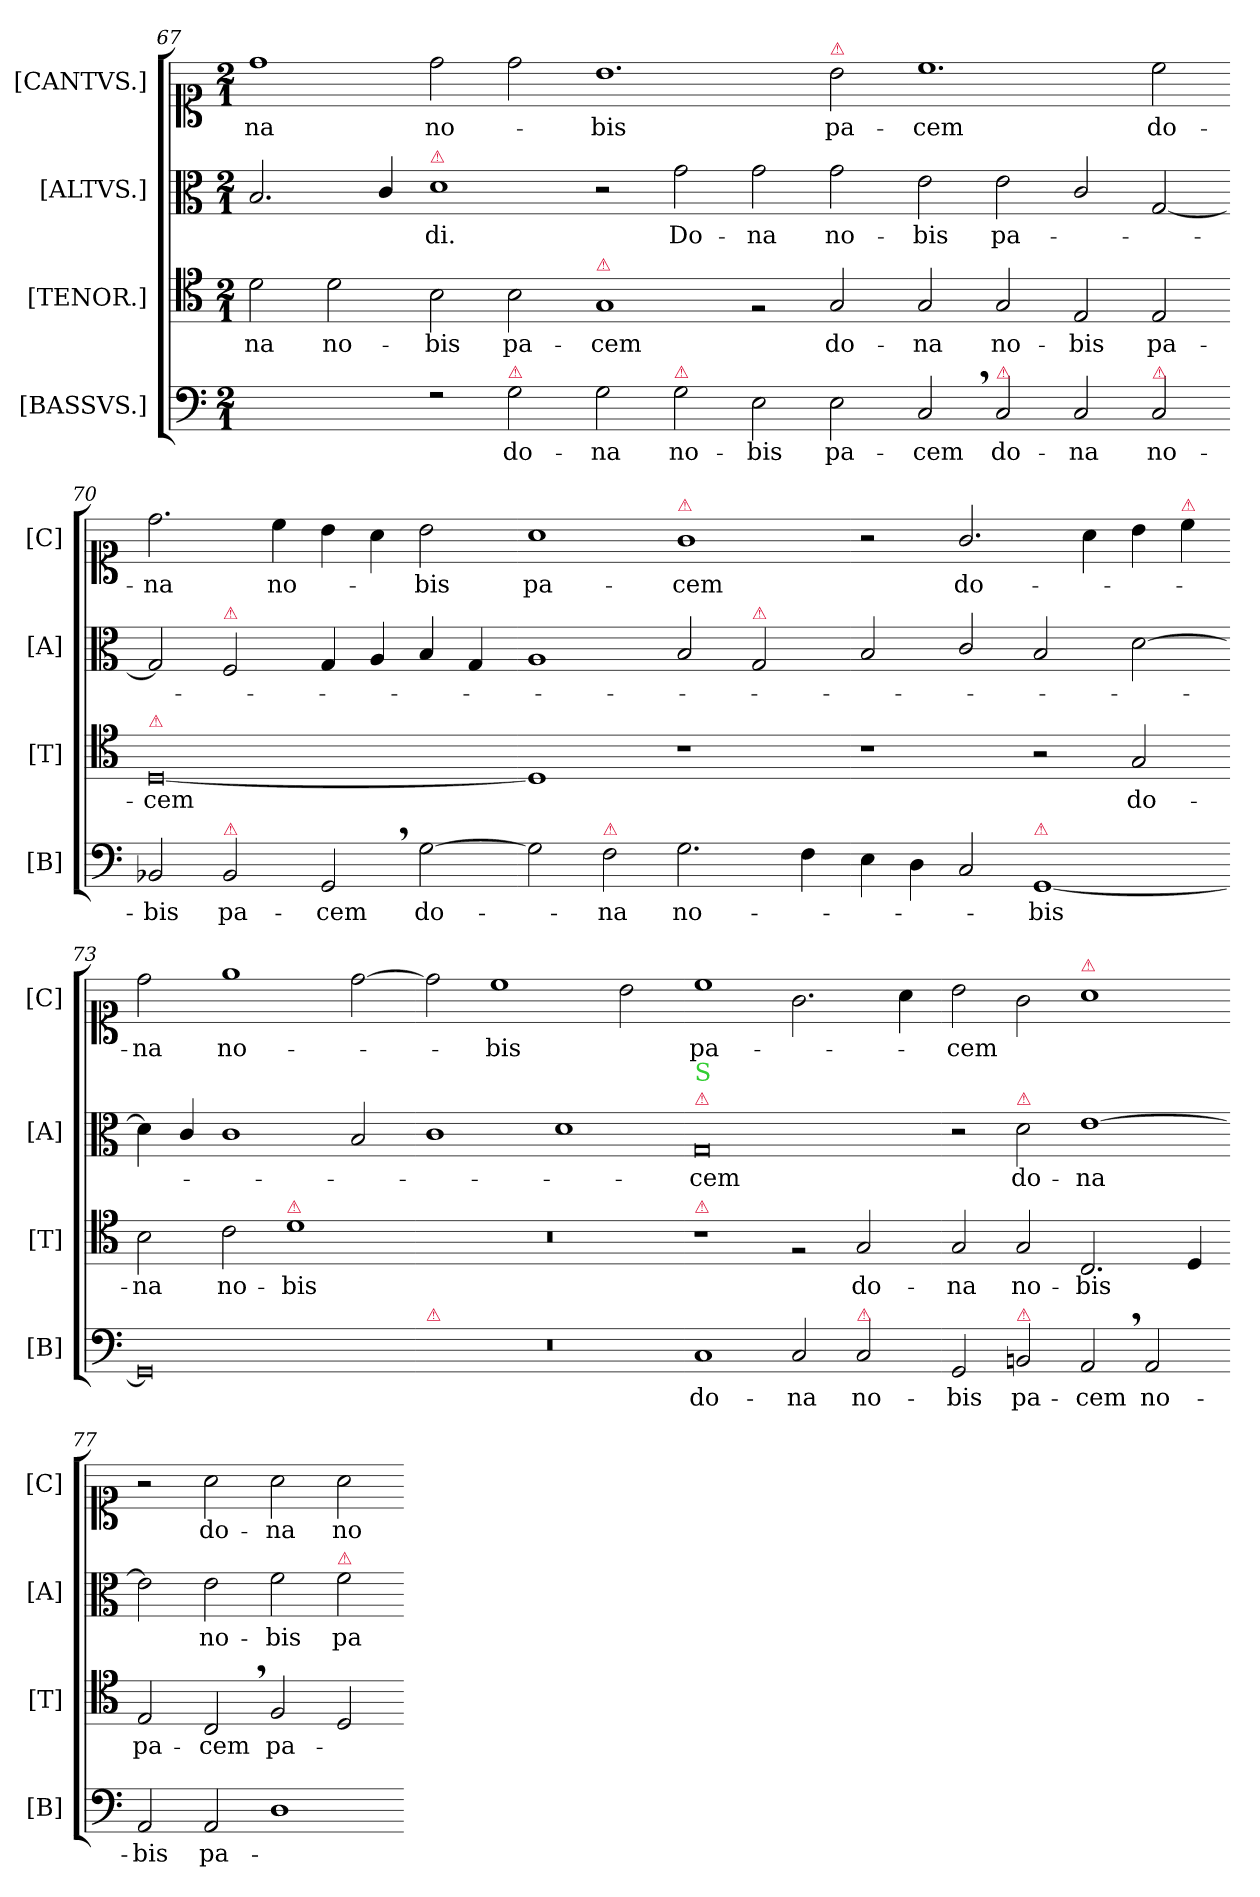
**kern	**text	**kern	**text	**kern	**text	**kern	**text
*part4	*part4	*part3	*part3	*part2	*part2	*part1	*part1
*staff4	*staff4	*staff3	*staff3	*staff2	*staff2	*staff1	*staff1
*I"[BASSVS.]	*	*I"[TENOR.]	*	*I"[ALTVS.]	*	*I"[CANTVS.]	*
*I'[B]	*	*I'[T]	*	*I'[A]	*	*I'[C]	*
*clefF4	*	*clefC4	*	*clefC3	*	*clefC1	*
*k[]	*	*k[]	*	*k[]	*	*k[]	*
*M2/1	*	*M2/1	*	*M2/1	*	*M2/1	*
=67	=67	=67	=67	=67	=67	=67	=67
1ryy	.	2d\	-na	2.B/	.	1dd	-na
.	.	2d\	no-	.	.	.	.
.	.	.	.	4c/	.	.	.
!	!	!	!	!LO:TX:a:color=crimson:t=⚠	!	!	!
2rF	.	2B\	-bis	1d	-di.	2dd\	no-
!LO:TX:a:color=crimson:t=⚠	!	!	!	!	!	!	!
2G\	do-	2B\	pa-	.	.	2dd\	.
=68-	=68-	=68-	=68-	=68-	=68-	=68-	=68-
!	!	!LO:TX:a:color=crimson:t=⚠	!	!	!	!	!
2G\	-na	1G	-cem	2r	.	1.b	-bis
!LO:TX:a:color=crimson:t=⚠	!	!	!	!	!	!	!
2G\	no-	.	.	2g\	Do-	.	.
2E\	-bis	2rF	.	2g\	-na	.	.
!	!	!	!	!	!	!LO:TX:a:color=crimson:t=⚠	!
!	!	!	!LO:LY:i	!	!	!	!
2E\	pa-	2G/	do-	2g\	no-	2b\	pa-
=69-	=69-	=69-	=69-	=69-	=69-	=69-	=69-
!	!	!	!LO:LY:i	!	!	!	!
2C,</	-cem	2G/	-na	2e\	-bis	1.cc	-cem
!LO:TX:a:color=crimson:t=⚠	!	!	!	!	!	!	!
!	!LO:LY:i	!	!LO:LY:i	!	!	!	!
2C/	do-	2G/	no-	2e\	pa-	.	.
!	!LO:LY:i	!	!LO:LY:i	!	!	!	!
2C/	-na	2E/	-bis	2c/	.	.	.
!LO:TX:a:color=crimson:t=⚠	!	!	!	!	!	!	!
!	!LO:LY:i	!	!LO:LY:i	!	!	!	!LO:LY:i
2C/	no-	2E/	pa-	[2G/	.	2cc\	do-
=70-	=70-	=70-	=70-	=70-	=70-	=70-	=70-
!	!	!LO:TX:a:color=crimson:t=⚠	!	!	!	!	!
!	!LO:LY:i	!	!LO:LY:i	!	!	!	!LO:LY:i
2BB-X/	-bis	[0D	-cem	2G/]	.	2.dd\	-na
!	!	!	!	!LO:TX:a:color=crimson:t=⚠	!	!	!
!LO:TX:a:color=crimson:t=⚠	!	!	!	!	!	!	!
!	!LO:LY:i	!	!	!	!	!	!
2BB-/	pa-	.	.	2F/	.	.	.
!	!	!	!	!	!	!	!LO:LY:i
.	.	.	.	.	.	4cc\	no-
!	!LO:LY:i	!	!	!	!	!	!
2GG,</	-cem	.	.	4G/	.	4b\	.
.	.	.	.	4A/	.	4a\	.
!	!	!	!	!	!	!	!LO:LY:i
[2G\	do-	.	.	4B/	.	2b\	-bis
.	.	.	.	4G/	.	.	.
=71-	=71-	=71-	=71-	=71-	=71-	=71-	=71-
!	!	!	!	!	!	!	!LO:LY:i
2G\]	.	1D]	.	1A	.	1a	pa-
!LO:TX:a:color=crimson:t=⚠	!	!	!	!	!	!	!
2F\	-na	.	.	.	.	.	.
!	!	!	!	!	!	!LO:TX:a:color=crimson:t=⚠	!
!	!	!	!	!	!	!	!LO:LY:i
2.G\	no-	1r	.	2B/	.	1g	-cem
!	!	!	!	!LO:TX:a:color=crimson:t=⚠	!	!	!
.	.	.	.	2G/	.	.	.
4F\	.	.	.	.	.	.	.
=72-	=72-	=72-	=72-	=72-	=72-	=72-	=72-
4E\	.	1r	.	2B/	.	2r	.
4D\	.	.	.	.	.	.	.
2C/	.	.	.	2c/	.	2.g/	do-
!LO:TX:a:color=crimson:t=⚠	!	!	!	!	!	!	!
[1GG	-bis	2r	.	2B/	.	.	.
.	.	.	.	.	.	4a\	.
.	.	2G/	do-	[2d\	.	4b\	.
!	!	!	!	!	!	!LO:TX:a:color=crimson:t=⚠	!
.	.	.	.	.	.	4cc\	.
=73-	=73-	=73-	=73-	=73-	=73-	=73-	=73-
0GG]	.	2B\	-na	4d\]	.	2dd\	na
.	.	.	.	4c/	.	.	.
.	.	2c\	no-	1c	.	1ee	no-
!	!	!LO:TX:a:color=crimson:t=⚠	!	!	!	!	!
.	.	1d	bis	.	.	.	.
.	.	.	.	2B/	.	[2dd\	.
=74-	=74-	=74-	=74-	=74-	=74-	=74-	=74-
!LO:TX:a:color=crimson:t=⚠	!	!	!	!	!	!	!
0r	.	0r	.	1c	.	2dd\]	.
.	.	.	.	.	.	1cc	bis
.	.	.	.	1d	.	.	.
.	.	.	.	.	.	2b\	.
=75-	=75-	=75-	=75-	=75-	=75-	=75-	=75-
!	!	!	!	!LO:TX:a:color=crimson:t=⚠	!	!	!
!	!	!	!	!LO:TX:a:color=limegreen:t=S	!	!	!
!	!	!LO:TX:a:color=crimson:t=⚠	!	!	!	!	!
1C	do-	1r	.	0G	-cem	1cc	pa-
2C/	-na	2rF	.	.	.	2.g\	.
!LO:TX:a:color=crimson:t=⚠	!	!	!	!	!	!	!
!	!	!	!LO:LY:i	!	!	!	!
2C/	no-	2G/	do-	.	.	.	.
.	.	.	.	.	.	4a\	.
=76-	=76-	=76-	=76-	=76-	=76-	=76-	=76-
!	!	!	!LO:LY:i	!	!	!	!
2GG/	-bis	2G/	-na	2r	.	2b\	cem
!	!	!	!	!LO:TX:a:color=crimson:t=⚠	!	!	!
!LO:TX:a:color=crimson:t=⚠	!	!	!	!	!	!	!
!	!	!	!LO:LY:i	!	!	!	!
2BBn/	pa-	2G/	no-	2d\	do-	2g\	.
!	!	!	!	!	!	!LO:TX:a:color=crimson:t=⚠	!
!	!	!	!LO:LY:i	!	!	!	!
2AA,</	-cem	2.C/	-bis	[1e	-na	1a	.
!	!LO:LY:i	!	!	!	!	!	!
2AA/	no-	.	.	.	.	.	.
.	.	4D/	.	.	.	.	.
=77-	=77-	=77-	=77-	=77-	=77-	=77-	=77-
!	!LO:LY:i	!	!LO:LY:i	!	!	!	!
2AA/	-bis	2E/	pa-	2e]	.	2r	.
!	!LO:LY:i	!	!LO:LY:i	!	!	!	!LO:LY:i
2AA/	pa-	2C,</	-cem	2e\	no-	2a\	do-
!	!	!	!	!	!	!	!LO:LY:i
1D	.	2F/	pa-	2f\	-bis	2a\	-na
!	!	!	!	!LO:TX:a:color=crimson:t=⚠	!	!	!
!	!	!	!	!	!	!	!LO:LY:i
.	.	2D/	.	2f\	pa-	2a\	no-
=-	=-	=-	=-	=-	=-	=-	=-
*-	*-	*-	*-	*-	*-	*-	*-
